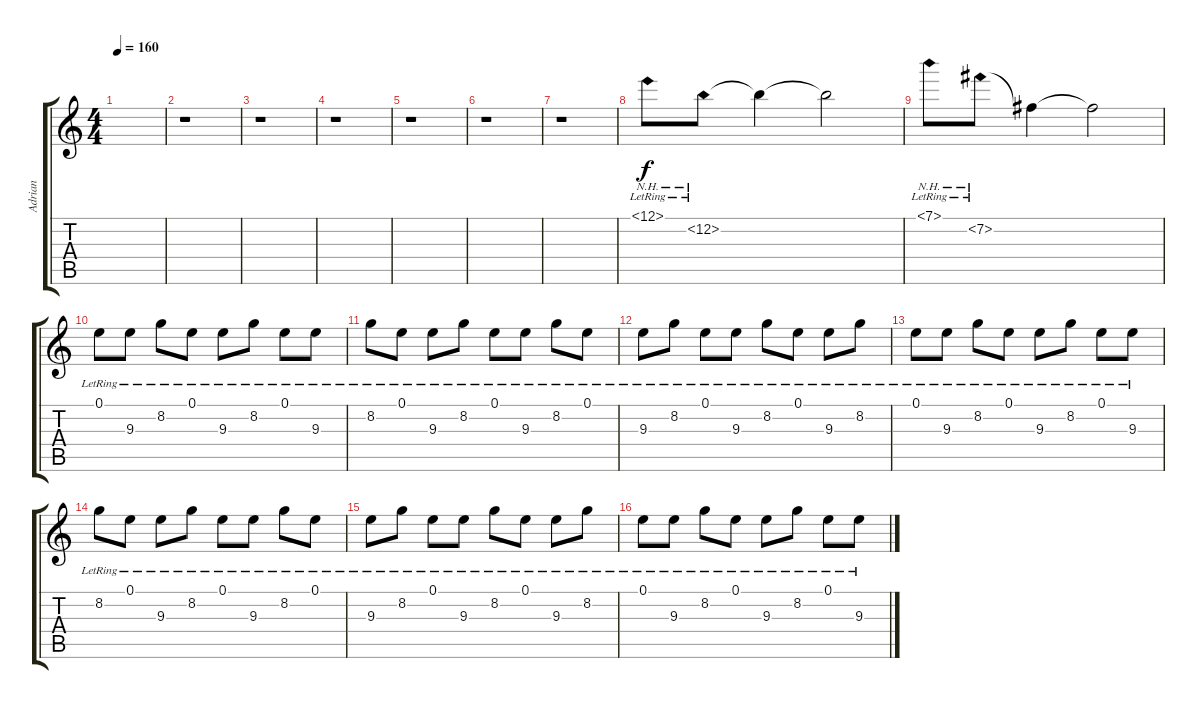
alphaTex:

\track ("Adrian" "Adrian") {instrument distortionguitar}
\staff {score tabs}
\tuning (E4 B3 G3 D3 A2 E2) {hide}
\ts (4 4)
\tempo 160
\clef g2
\ks c
|
r.1 |
r.1 |
r.1 |
r.1 |
r.1 |
r.1 |
12.1{nh lr}.8{volume 8 instrument electricguitarjazz} 12.2{nh lr}.8 12.2{t}.4 12.2{t}.2 |
7.1{nh lr}.8 7.2{nh lr}.8 7.2{t}.4 7.2{t}.2 |
0.1{lr}.8{volume 13} 9.3{lr}.8 8.2{lr}.8 0.1{lr}.8 9.3{lr}.8 8.2{lr}.8 0.1{lr}.8 9.3{lr}.8 |
8.2{lr}.8 0.1{lr}.8 9.3{lr}.8 8.2{lr}.8 0.1{lr}.8 9.3{lr}.8 8.2{lr}.8 0.1{lr}.8 |
9.3{lr}.8 8.2{lr}.8 0.1{lr}.8 9.3{lr}.8 8.2{lr}.8 0.1{lr}.8 9.3{lr}.8 8.2{lr}.8 |
0.1{lr}.8 9.3{lr}.8 8.2{lr}.8 0.1{lr}.8 9.3{lr}.8 8.2{lr}.8 0.1{lr}.8 9.3{lr}.8 |
8.2{lr}.8 0.1{lr}.8 9.3{lr}.8 8.2{lr}.8 0.1{lr}.8 9.3{lr}.8 8.2{lr}.8 0.1{lr}.8 |
9.3{lr}.8 8.2{lr}.8 0.1{lr}.8 9.3{lr}.8 8.2{lr}.8 0.1{lr}.8 9.3{lr}.8 8.2{lr}.8 |
0.1{lr}.8 9.3{lr}.8 8.2{lr}.8 0.1{lr}.8 9.3{lr}.8 8.2{lr}.8 0.1{lr}.8 9.3{lr}.8
